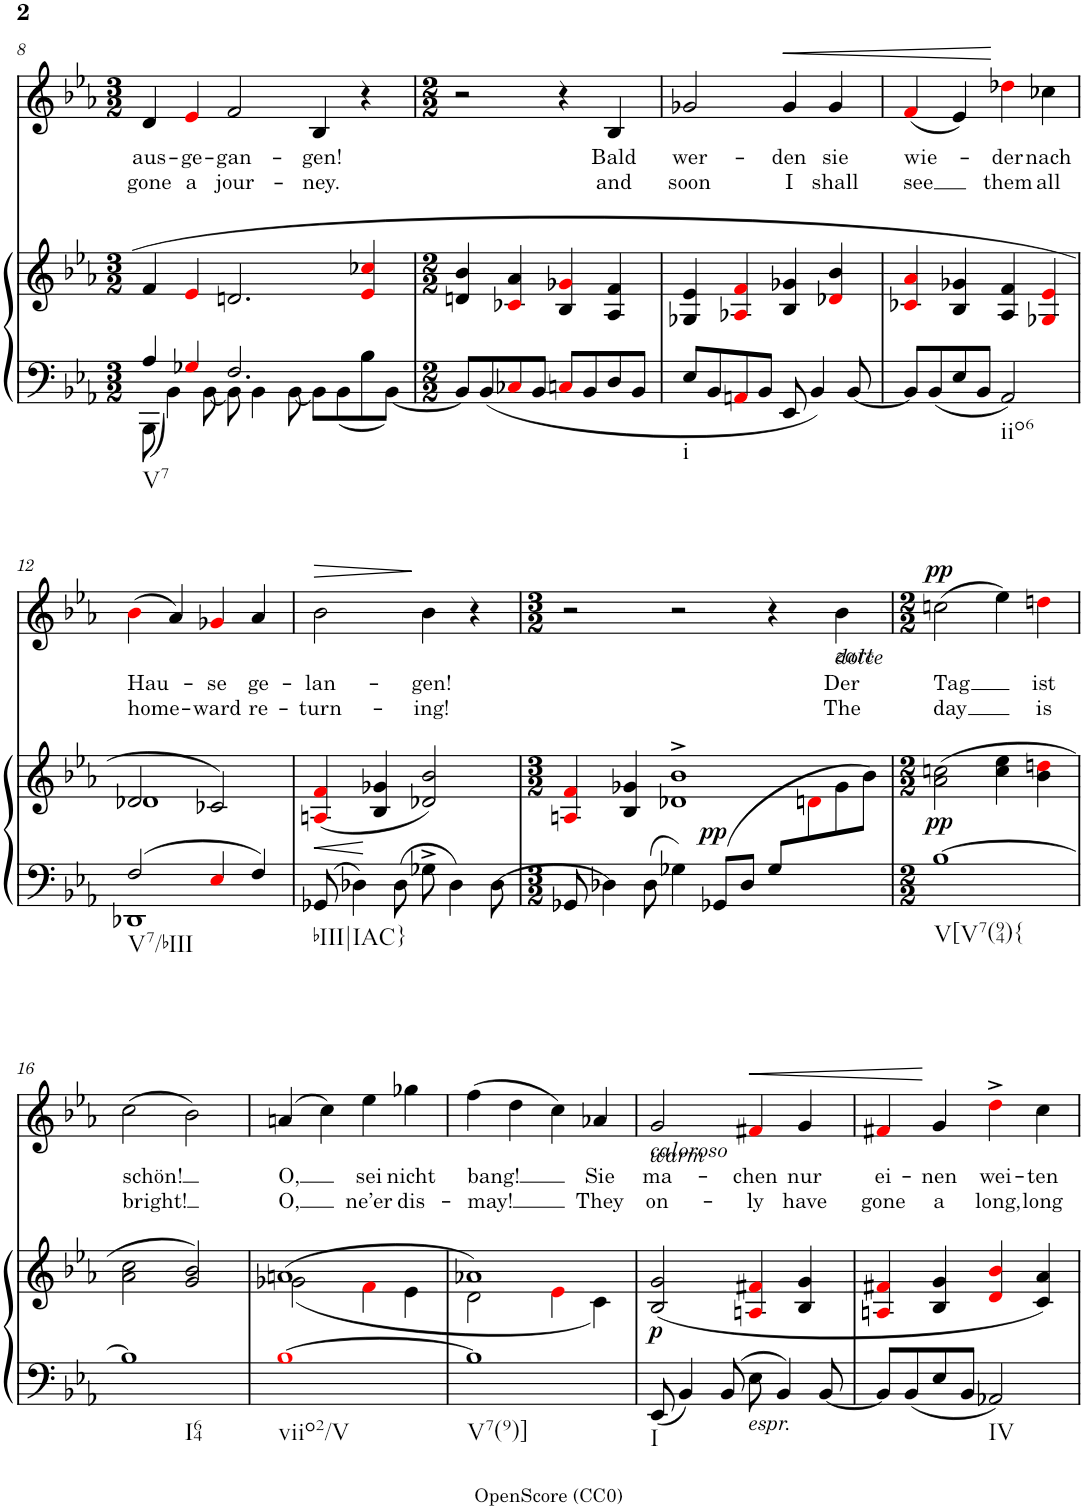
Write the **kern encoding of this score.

**kern	**kern	**dynam	**kern	**text	**text	**dynam
*part2	*part2	*part2	*part1	*part1	*part1	*part1
*staff3	*staff2	*staff2/3	*staff1	*staff1	*staff1	*staff1
*I"Piano	*	*	*I"Voice	*	*	*
*I'Pno	*	*	*	*	*	*
!!LO:PB:g=z
*clefF4	*clefG2	*	*clefG2	*	*	*
*k[b-e-a-]	*k[b-e-a-]	*	*k[b-e-a-]	*	*	*
*M3/2	*M3/2	*	*M3/2	*	*	*
=8	=8	=8	=8	=8	=8	=8
*^	*	*	*	*	*	*
!LO:TX:b:t=V7	!	!	!	!	!	!	!
!	!	!	!	!	!LO:LY:b	!LO:LY:b	!
4A-/	8BBB-\	4f/	.	4d/	aus-	gone	.
.	4BB-\	.	.	.	.	.	.
!	!	!	!	!	!LO:LY:b	!LO:LY:b	!
4G-Xi/	.	4e-i/	.	4e-i/	-ge-	a	.
.	[8BB-\	.	.	.	.	.	.
!	!	!	!	!	!LO:LY:b	!LO:LY:b	!
2.F/	8BB-\]	2.dn/	.	2f/	-gan-	jour-	.
.	4BB-\	.	.	.	.	.	.
.	[8BB-\	.	.	.	.	.	.
!	!	!	!	!	!LO:LY:b	!LO:LY:b	!
.	8BB-\L]	.	.	4B-/	-gen!	-ney.	.
.	8BB-\	.	.	.	.	.	.
4B-	8B-\	4e-i/ 4cc-Xi/	.	4r	.	.	.
.	[8BB-\J	.	.	.	.	.	.
*v	*v	*	*	*	*	*	*
=9	=9	=9	=9	=9	=9	=9
*M2/2	*M2/2	*	*M2/2	*	*	*
8BB-/L]	4dn/ 4b-/	.	2r	.	.	.
8BB-/	.	.	.	.	.	.
8C-Xi/	4c-Xi/ 4a-/	.	.	.	.	.
8BB-/J	.	.	.	.	.	.
8Cni/L	4B-/ 4g-Xi/	.	4r	.	.	.
8BB-/	.	.	.	.	.	.
!	!	!	!	!LO:LY:b	!LO:LY:b	!
8D/	4A-/ 4f/	.	4B-/	Bald	and	.
8BB-/J	.	.	.	.	.	.
=10	=10	=10	=10	=10	=10	=10
!LO:TX:b:t=i	!	!	!	!	!	!
!	!	!	!	!LO:LY:b	!LO:LY:b	!
8E-/L	4G-X/ 4e-/	.	2g-X/	wer-	soon	.
8BB-/	.	.	.	.	.	.
8AAni/	4A-Xi/ 4fi/	.	.	.	.	.
8BB-/J	.	.	.	.	.	.
!	!	!	!	!LO:LY:b	!LO:LY:b	!LO:HP:b
8EE-/	4B-/ 4g-X/	.	4g-/	-den	I	<
4BB-/	.	.	.	.	.	.
!	!	!	!	!LO:LY:b	!LO:LY:b	!
.	4d-Xi/ 4b-/	.	4g-/	sie	shall	.
[8BB-/	.	.	.	.	.	.
=11	=11	=11	=11	=11	=11	=11
!	!	!	!	!LO:LY:b	!LO:LY:b	!
8BB-/L]	4c-Xi/ 4a-i/	.	(4fi/	wie-	see	.
8BB-/	.	.	.	.	.	.
8E-/	4B-/ 4g-X/	.	4e-/)	.	.	.
8BB-/J	.	.	.	.	.	.
!LO:TX:b:t=iio6	!	!	!	!	!	!
!	!	!	!	!LO:LY:b	!LO:LY:b	!
2AA-/	4A-/ 4f/	.	4dd-Xi\	-der	them	[
!	!	!	!	!LO:LY:b	!LO:LY:b	!
.	4G-Xi/ 4e-i/	.	4cc-X\	nach	all	.
!!LO:LB:g=z
=12	=12	=12	=12	=12	=12	=12
*^	*^	*	*	*	*	*
!LO:TX:b:t=V7/bIII	!	!	!	!	!	!	!	!
!	!	!	!	!	!	!LO:LY:b	!LO:LY:b	!
2F/	1DD-X	2d-X/	1d-	.	(4b-i\	Hau-	home-	.
.	.	.	.	.	4a-/)	.	.	.
!	!	!	!	!	!	!LO:LY:b	!LO:LY:b	!
4E-i/	.	2c-X/	.	.	4g-Xi/	-se	-ward	.
!	!	!	!	!	!	!LO:LY:b	!LO:LY:b	!
4F/	.	.	.	.	4a-/	ge-	re-	.
*v	*v	*	*	*	*	*	*	*
*	*v	*v	*	*	*	*	*
=13	=13	=13	=13	=13	=13	=13
!LO:TX:b:t=bIII|IAC}	!	!	!	!	!	!
!	!	!LO:HP:b	!	!LO:LY:b	!LO:LY:b	!LO:HP:b
8GG-X/	(4Ani/ 4fi/	<	2b-\	-lan-	-turn-	>
4D-X\	.	.	.	.	.	.
.	4B-/ 4g-X/	[	.	.	.	.
8D-\	.	.	.	.	.	.
!	!	!	!	!LO:LY:b	!LO:LY:b	!
8G-X^\	2d-X/ 2b-/)	.	4b-\	-gen!	-ing!	]
4D-\	.	.	.	.	.	.
.	.	.	4r	.	.	.
8D-\	.	.	.	.	.	.
=14	=14	=14	=14	=14	=14	=14
*M3/2	*M3/2	*	*M3/2	*	*	*
*	*^	*	*	*	*	*
8GG-X/	4Ani/ 4fi/	8ryy	.	2r	.	.	.
*	*v	*v	*	*	*	*	*
4D-X\	.	.	.	.	.	.
.	4B-/ 4g-X/	.	.	.	.	.
8D-\	.	.	.	.	.	.
!	!	!LO:DY:b	!	!	!	!
4G-X\	1d-X^> 1b-^>	pp	2r	.	.	.
(8GG-X/L	.	.	.	.	.	.
8D-/J	.	.	.	.	.	.
8G-/L	.	.	4r	.	.	.
*	*^	*	*	*	*	*
4.ryy	.	8dni\	.	.	.	.	.
!	!	!	!	!LO:TX:b:i:t=dolce	!	!	!
!	!	!	!	!LO:TX:b:i:t=zart	!	!	!
!	!	!	!	!	!LO:LY:b	!LO:LY:b	!
.	.	8g-\	.	4b-\	Der	The	.
.	.	8b-\J)	.	.	.	.	.
*	*v	*v	*	*	*	*	*
=15	=15	=15	=15	=15	=15	=15
*M2/2	*M2/2	*	*M2/2	*	*	*
*	*^	*	*	*	*	*
!LO:TX:b:t=V[V7(94){	!	!	!	!	!	!	!
!	!	!	!LO:DY:a=2	!	!LO:LY:b	!LO:LY:b	!LO:DY:a
*	*v	*v	*	*	*	*	*
[1B-	(2a-\ 2ccn\	pp	(2ccn\	Tag	day	pp
.	4cc\ 4ee-\	.	4ee-\)	.	.	.
!	!	!	!	!LO:LY:b	!LO:LY:b	!
.	4b-\ 4ddni\	.	4ddni\	ist	is	.
!!LO:LB:g=z
=16	=16	=16	=16	=16	=16	=16
!LO:TX:b:t=I64	!	!	!	!	!	!
!	!	!	!	!LO:LY:b	!LO:LY:b	!
1B-]	2a-\ 2cc\	.	(2cc\	schön!	bright!	.
.	2g/ 2b-/)	.	2b-\)	.	.	.
=17	=17	=17	=17	=17	=17	=17
*	*^	*	*	*	*	*
!LO:TX:b:t=viio2/V	!	!	!	!	!	!	!
!	!	!	!	!	!LO:LY:b	!LO:LY:b	!
[1B-i	(1an	(2g-X\	.	(4an/	O,	O,	.
.	.	.	.	4cc\)	.	.	.
!	!	!	!	!	!LO:LY:b	!LO:LY:b	!
.	.	4fi\	.	4ee-\	sei	ne’er	.
!	!	!	!	!	!LO:LY:b	!LO:LY:b	!
.	.	4e-\	.	4gg-X\	nicht	dis-	.
=18	=18	=18	=18	=18	=18	=18	=18
!LO:TX:b:t=V7(9)]	!	!	!	!	!	!	!
!	!	!	!	!	!LO:LY:b	!LO:LY:b	!
1B-]	1a-X)	2d\	.	(4ff\	bang!	-may!	.
.	.	.	.	4dd\	.	.	.
.	.	4e-i\	.	4cc\)	.	.	.
!	!	!	!	!	!LO:LY:b	!LO:LY:b	!
.	.	4c\)	.	4a-X/	Sie	They	.
=19	=19	=19	=19	=19	=19	=19	=19
!	!	!	!	!LO:TX:b:i:t=caloroso	!	!	!
!	!	!	!	!LO:TX:b:i:t=warm	!	!	!
!LO:TX:b:t=I	!	!	!	!	!	!	!
!	!	!	!LO:DY:a=2	!	!LO:LY:b	!LO:LY:b	!
*	*v	*v	*	*	*	*	*
8EE-/	(<2B-/ 2g/	p	2g/	ma-	on-	.
4BB-/	.	.	.	.	.	.
8BB-/	.	.	.	.	.	.
!LO:TX:b:i:t=espr.	!	!	!	!	!	!
!	!	!	!	!LO:LY:b	!LO:LY:b	!LO:HP:b
8E-\	4Ani/ 4f#Xi/	.	4f#Xi/	-chen	-ly	<
4BB-/	.	.	.	.	.	.
!	!	!	!	!LO:LY:b	!LO:LY:b	!
.	4B-/ 4g/	.	4g/	nur	have	.
[8BB-/	.	.	.	.	.	.
=20	=20	=20	=20	=20	=20	=20
!	!	!	!	!LO:LY:b	!LO:LY:b	!
8BB-/L]	4Ani/ 4f#Xi/	.	4f#Xi/	ei-	gone	.
8BB-/	.	.	.	.	.	.
!	!	!	!	!LO:LY:b	!LO:LY:b	!
8E-/	4B-/ 4g/	.	4g/	-nen	a	[
8BB-/J	.	.	.	.	.	.
!LO:TX:b:t=IV	!	!	!	!	!	!
!	!	!	!	!LO:LY:b	!LO:LY:b	!
2AA-X/	4di/ 4b-i/	.	4dd^i\	wei-	long,	.
!	!	!	!	!LO:LY:b	!LO:LY:b	!
.	4c/ 4a-/)	.	4cc\	-ten	long	.
=	=	=	=	=	=	=
*-	*-	*-	*-	*-	*-	*-
